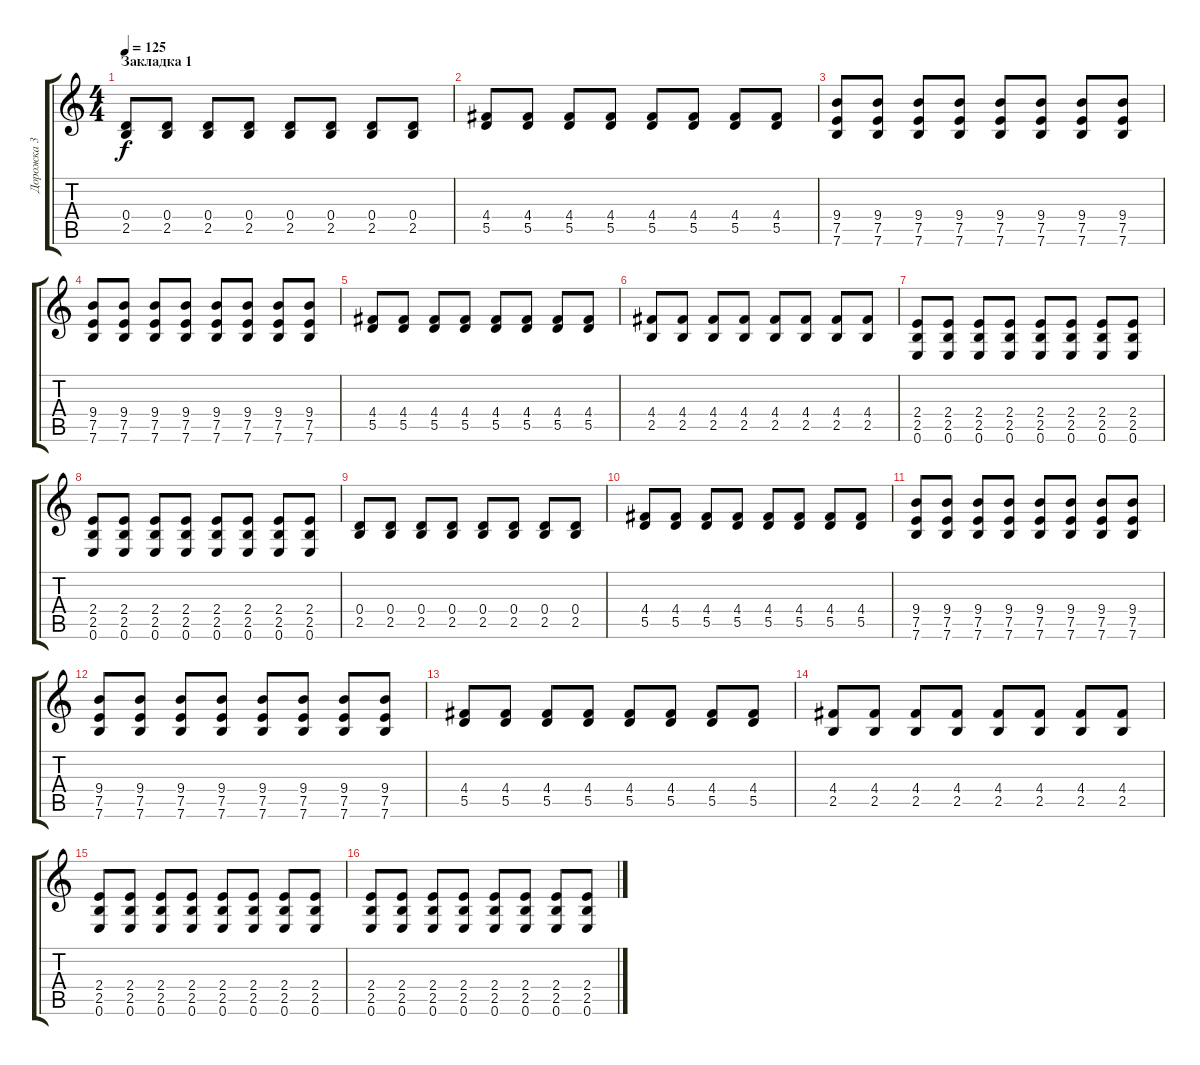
\track ("Дорожка 3" "Дорожка 3") {instrument distortionguitar}
\staff {score tabs}
\tuning (E4 B3 G3 D3 A2 E2) {hide}
\ts (4 4)
\section ("" "Закладка 1")
\tempo 125
\clef g2
\ks c
(0.4 2.5).8{dy f} (0.4 2.5).8 (0.4 2.5).8 (0.4 2.5).8 (0.4 2.5).8 (0.4 2.5).8 (0.4 2.5).8 (0.4 2.5).8 |
(4.4 5.5).8 (4.4 5.5).8 (4.4 5.5).8 (4.4 5.5).8 (4.4 5.5).8 (4.4 5.5).8 (4.4 5.5).8 (4.4 5.5).8 |
(9.4 7.5 7.6).8 (9.4 7.5 7.6).8 (9.4 7.5 7.6).8 (9.4 7.5 7.6).8 (9.4 7.5 7.6).8 (9.4 7.5 7.6).8 (9.4 7.5 7.6).8 (9.4 7.5 7.6).8 |
(9.4 7.5 7.6).8 (9.4 7.5 7.6).8 (9.4 7.5 7.6).8 (9.4 7.5 7.6).8 (9.4 7.5 7.6).8 (9.4 7.5 7.6).8 (9.4 7.5 7.6).8 (9.4 7.5 7.6).8 |
(4.4 5.5).8 (4.4 5.5).8 (4.4 5.5).8 (4.4 5.5).8 (4.4 5.5).8 (4.4 5.5).8 (4.4 5.5).8 (4.4 5.5).8 |
(4.4 2.5).8 (4.4 2.5).8 (4.4 2.5).8 (4.4 2.5).8 (4.4 2.5).8 (4.4 2.5).8 (4.4 2.5).8 (4.4 2.5).8 |
(2.4 2.5 0.6).8 (2.4 2.5 0.6).8 (2.4 2.5 0.6).8 (2.4 2.5 0.6).8 (2.4 2.5 0.6).8 (2.4 2.5 0.6).8 (2.4 2.5 0.6).8 (2.4 2.5 0.6).8 |
(2.4 2.5 0.6).8 (2.4 2.5 0.6).8 (2.4 2.5 0.6).8 (2.4 2.5 0.6).8 (2.4 2.5 0.6).8 (2.4 2.5 0.6).8 (2.4 2.5 0.6).8 (2.4 2.5 0.6).8 |
(0.4 2.5).8 (0.4 2.5).8 (0.4 2.5).8 (0.4 2.5).8 (0.4 2.5).8 (0.4 2.5).8 (0.4 2.5).8 (0.4 2.5).8 |
(4.4 5.5).8 (4.4 5.5).8 (4.4 5.5).8 (4.4 5.5).8 (4.4 5.5).8 (4.4 5.5).8 (4.4 5.5).8 (4.4 5.5).8 |
(9.4 7.5 7.6).8 (9.4 7.5 7.6).8 (9.4 7.5 7.6).8 (9.4 7.5 7.6).8 (9.4 7.5 7.6).8 (9.4 7.5 7.6).8 (9.4 7.5 7.6).8 (9.4 7.5 7.6).8 |
(9.4 7.5 7.6).8 (9.4 7.5 7.6).8 (9.4 7.5 7.6).8 (9.4 7.5 7.6).8 (9.4 7.5 7.6).8 (9.4 7.5 7.6).8 (9.4 7.5 7.6).8 (9.4 7.5 7.6).8 |
(4.4 5.5).8 (4.4 5.5).8 (4.4 5.5).8 (4.4 5.5).8 (4.4 5.5).8 (4.4 5.5).8 (4.4 5.5).8 (4.4 5.5).8 |
(4.4 2.5).8 (4.4 2.5).8 (4.4 2.5).8 (4.4 2.5).8 (4.4 2.5).8 (4.4 2.5).8 (4.4 2.5).8 (4.4 2.5).8 |
(2.4 2.5 0.6).8 (2.4 2.5 0.6).8 (2.4 2.5 0.6).8 (2.4 2.5 0.6).8 (2.4 2.5 0.6).8 (2.4 2.5 0.6).8 (2.4 2.5 0.6).8 (2.4 2.5 0.6).8 |
(2.4 2.5 0.6).8 (2.4 2.5 0.6).8 (2.4 2.5 0.6).8 (2.4 2.5 0.6).8 (2.4 2.5 0.6).8 (2.4 2.5 0.6).8 (2.4 2.5 0.6).8 (2.4 2.5 0.6).8
